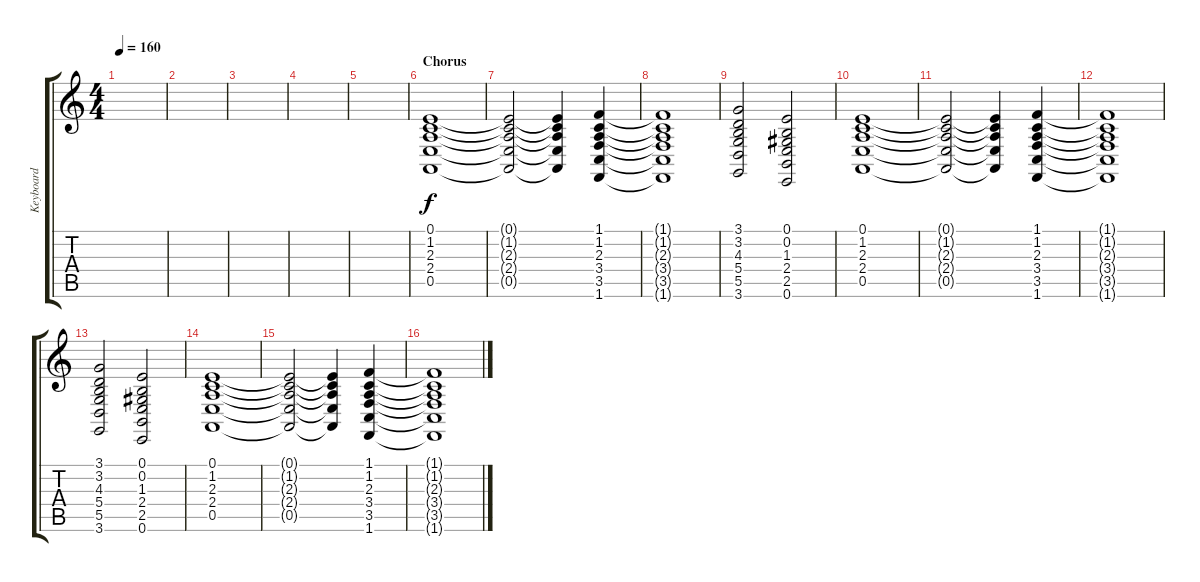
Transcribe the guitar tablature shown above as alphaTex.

\track ("Keyboard" "Keyboard") {instrument choiraahs}
\staff {score tabs}
\tuning (E4 B3 G3 D3 A2 E2) {hide}
\ts (4 4)
\tempo 160
\clef g2
\ks c
|
|
|
|
|
\section ("" "Chorus")
(0.1 1.2 2.3 2.4 0.5).1 |
(0.1{t} 1.2{t} 2.3{t} 2.4{t} 0.5{t}).2 (0.1{t} 1.2{t} 2.3{t} 2.4{t} 0.5{t}).4 (1.1 1.2 2.3 3.4 3.5 1.6).4 |
(1.1{t} 1.2{t} 2.3{t} 3.4{t} 3.5{t} 1.6{t}).1 |
(3.1 3.2 4.3 5.4 5.5 3.6).2 (0.1 0.2 1.3 2.4 2.5 0.6).2 |
(0.1 1.2 2.3 2.4 0.5).1 |
(0.1{t} 1.2{t} 2.3{t} 2.4{t} 0.5{t}).2 (0.1{t} 1.2{t} 2.3{t} 2.4{t} 0.5{t}).4 (1.1 1.2 2.3 3.4 3.5 1.6).4 |
(1.1{t} 1.2{t} 2.3{t} 3.4{t} 3.5{t} 1.6{t}).1 |
(3.1 3.2 4.3 5.4 5.5 3.6).2 (0.1 0.2 1.3 2.4 2.5 0.6).2 |
(0.1 1.2 2.3 2.4 0.5).1 |
(0.1{t} 1.2{t} 2.3{t} 2.4{t} 0.5{t}).2 (0.1{t} 1.2{t} 2.3{t} 2.4{t} 0.5{t}).4 (1.1 1.2 2.3 3.4 3.5 1.6).4 |
(1.1{t} 1.2{t} 2.3{t} 3.4{t} 3.5{t} 1.6{t}).1
